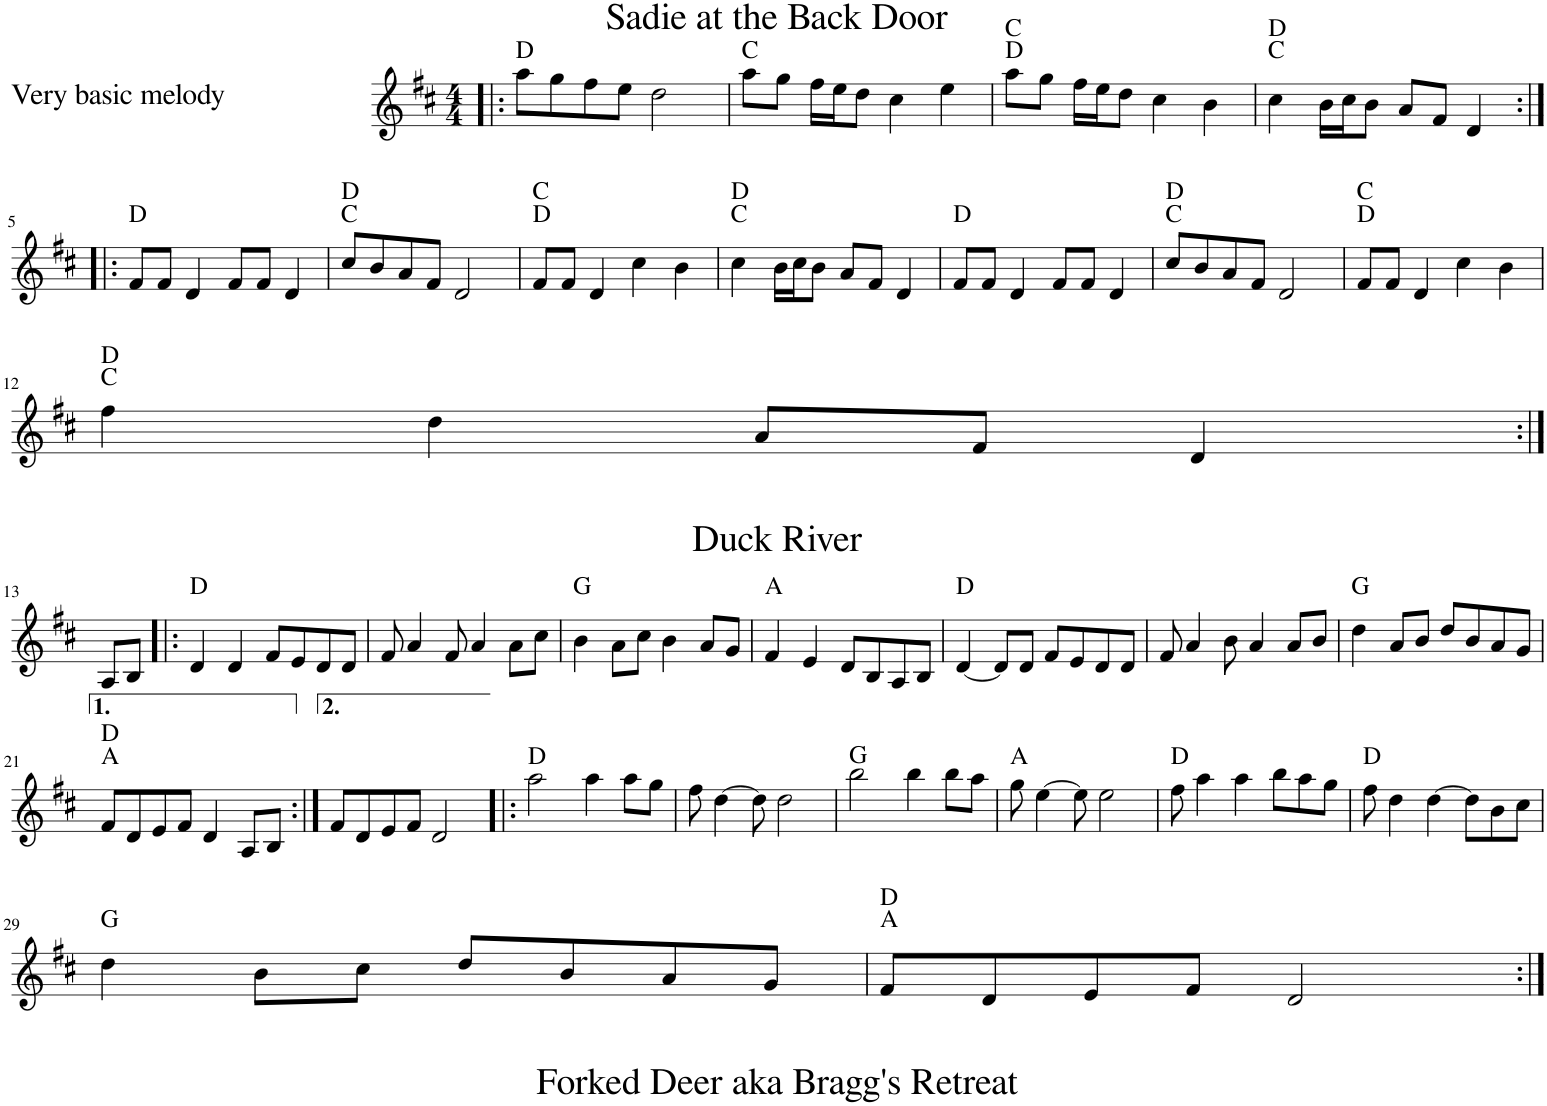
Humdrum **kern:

**kern	**harte
*part1	*part1
*staff1	*
*I"Sadie at the Back Door	*
*clefG2	*
*k[f#c#]	*
*M4/4	*
=1!|:	=1!|:
8aa\L	D:maj
8gg\	.
8ff#\	.
8ee\J	.
2dd\	.
=2	=2
8aa\L	C:maj
8gg\J	.
16ff#\LL	.
16ee\J	.
8dd\J	.
4cc#\	.
4ee\	.
=3	=3
8aa\L	D:maj C:maj
8gg\J	.
16ff#\LL	.
16ee\J	.
8dd\J	.
4cc#\	.
4b\	.
=4	=4
4cc#\	C:maj D:maj
16b\LL	.
16cc#\J	.
8b\J	.
8a/L	.
8f#/J	.
4d/	.
!!LO:LB:g=z
=5:|!|:	=5:|!|:
8f#/L	D:maj
8f#/J	.
4d/	.
8f#/L	.
8f#/J	.
4d/	.
=6	=6
8cc#/L	C:maj D:maj
8b/	.
8a/	.
8f#/J	.
2d/	.
=7	=7
8f#/L	D:maj C:maj
8f#/J	.
4d/	.
4cc#\	.
4b\	.
=8	=8
4cc#\	C:maj D:maj
16b\LL	.
16cc#\J	.
8b\J	.
8a/L	.
8f#/J	.
4d/	.
=9	=9
8f#/L	D:maj
8f#/J	.
4d/	.
8f#/L	.
8f#/J	.
4d/	.
=10	=10
8cc#/L	C:maj D:maj
8b/	.
8a/	.
8f#/J	.
2d/	.
=11	=11
8f#/L	D:maj C:maj
8f#/J	.
4d/	.
4cc#\	.
4b\	.
!!LO:LB:g=z
=12	=12
4ff#\	C:maj D:maj
4dd\	.
8a/L	.
8f#/J	.
4d/	.
!!LO:LB:g=z
=13:|!	=13:|!
*k[f#c#]	*
8A/L	.
8B/J	.
=14!|:	=14!|:
4d/	D:maj
4d/	.
8f#/L	.
8e/	.
8d/	.
8d/J	.
=15	=15
8f#/	.
4a/	.
8f#/	.
4a/	.
8a\L	.
8cc#\J	.
=16	=16
4b\	G:maj
8a\L	.
8cc#\J	.
4b\	.
8a/L	.
8g/J	.
=17	=17
4f#/	A:maj
4e/	.
8d/L	.
8B/	.
8A/	.
8B/J	.
=18	=18
[4d/	D:maj
8d/L]	.
8d/J	.
8f#/L	.
8e/	.
8d/	.
8d/J	.
=19	=19
8f#/	.
4a/	.
8b\	.
4a/	.
8a/L	.
8b/J	.
=20	=20
4dd\	G:maj
8a/L	.
8b/J	.
8dd/L	.
8b/	.
8a/	.
8g/J	.
!!LO:LB:g=z
=21	=21
8f#/L	A:maj D:maj
8d/	.
8e/	.
8f#/J	.
4d/	.
8A/L	.
8B/J	.
=22:|!	=22:|!
8f#/L	.
8d/	.
8e/	.
8f#/J	.
2d/	.
=23!|:	=23!|:
2aa\	D:maj
4aa\	.
8aa\L	.
8gg\J	.
=24	=24
8ff#\	.
[4dd\	.
8dd\]	.
2dd\	.
=25	=25
2bb\	G:maj
4bb\	.
8bb\L	.
8aa\J	.
=26	=26
8gg\	A:maj
[4ee\	.
8ee\]	.
2ee\	.
=27	=27
8ff#\	D:maj
4aa\	.
4aa\	.
8bb\L	.
8aa\	.
8gg\J	.
=28	=28
8ff#\	D:maj
4dd\	.
[4dd\	.
8dd\L]	.
8b\	.
8cc#\J	.
!!LO:LB:g=z
=29	=29
4dd\	G:maj
8b\L	.
8cc#\J	.
8dd/L	.
8b/	.
8a/	.
8g/J	.
=30	=30
8f#/L	A:maj D:maj
8d/	.
8e/	.
8f#/J	.
2d/	.
=:|!	=:|!
*-	*-
